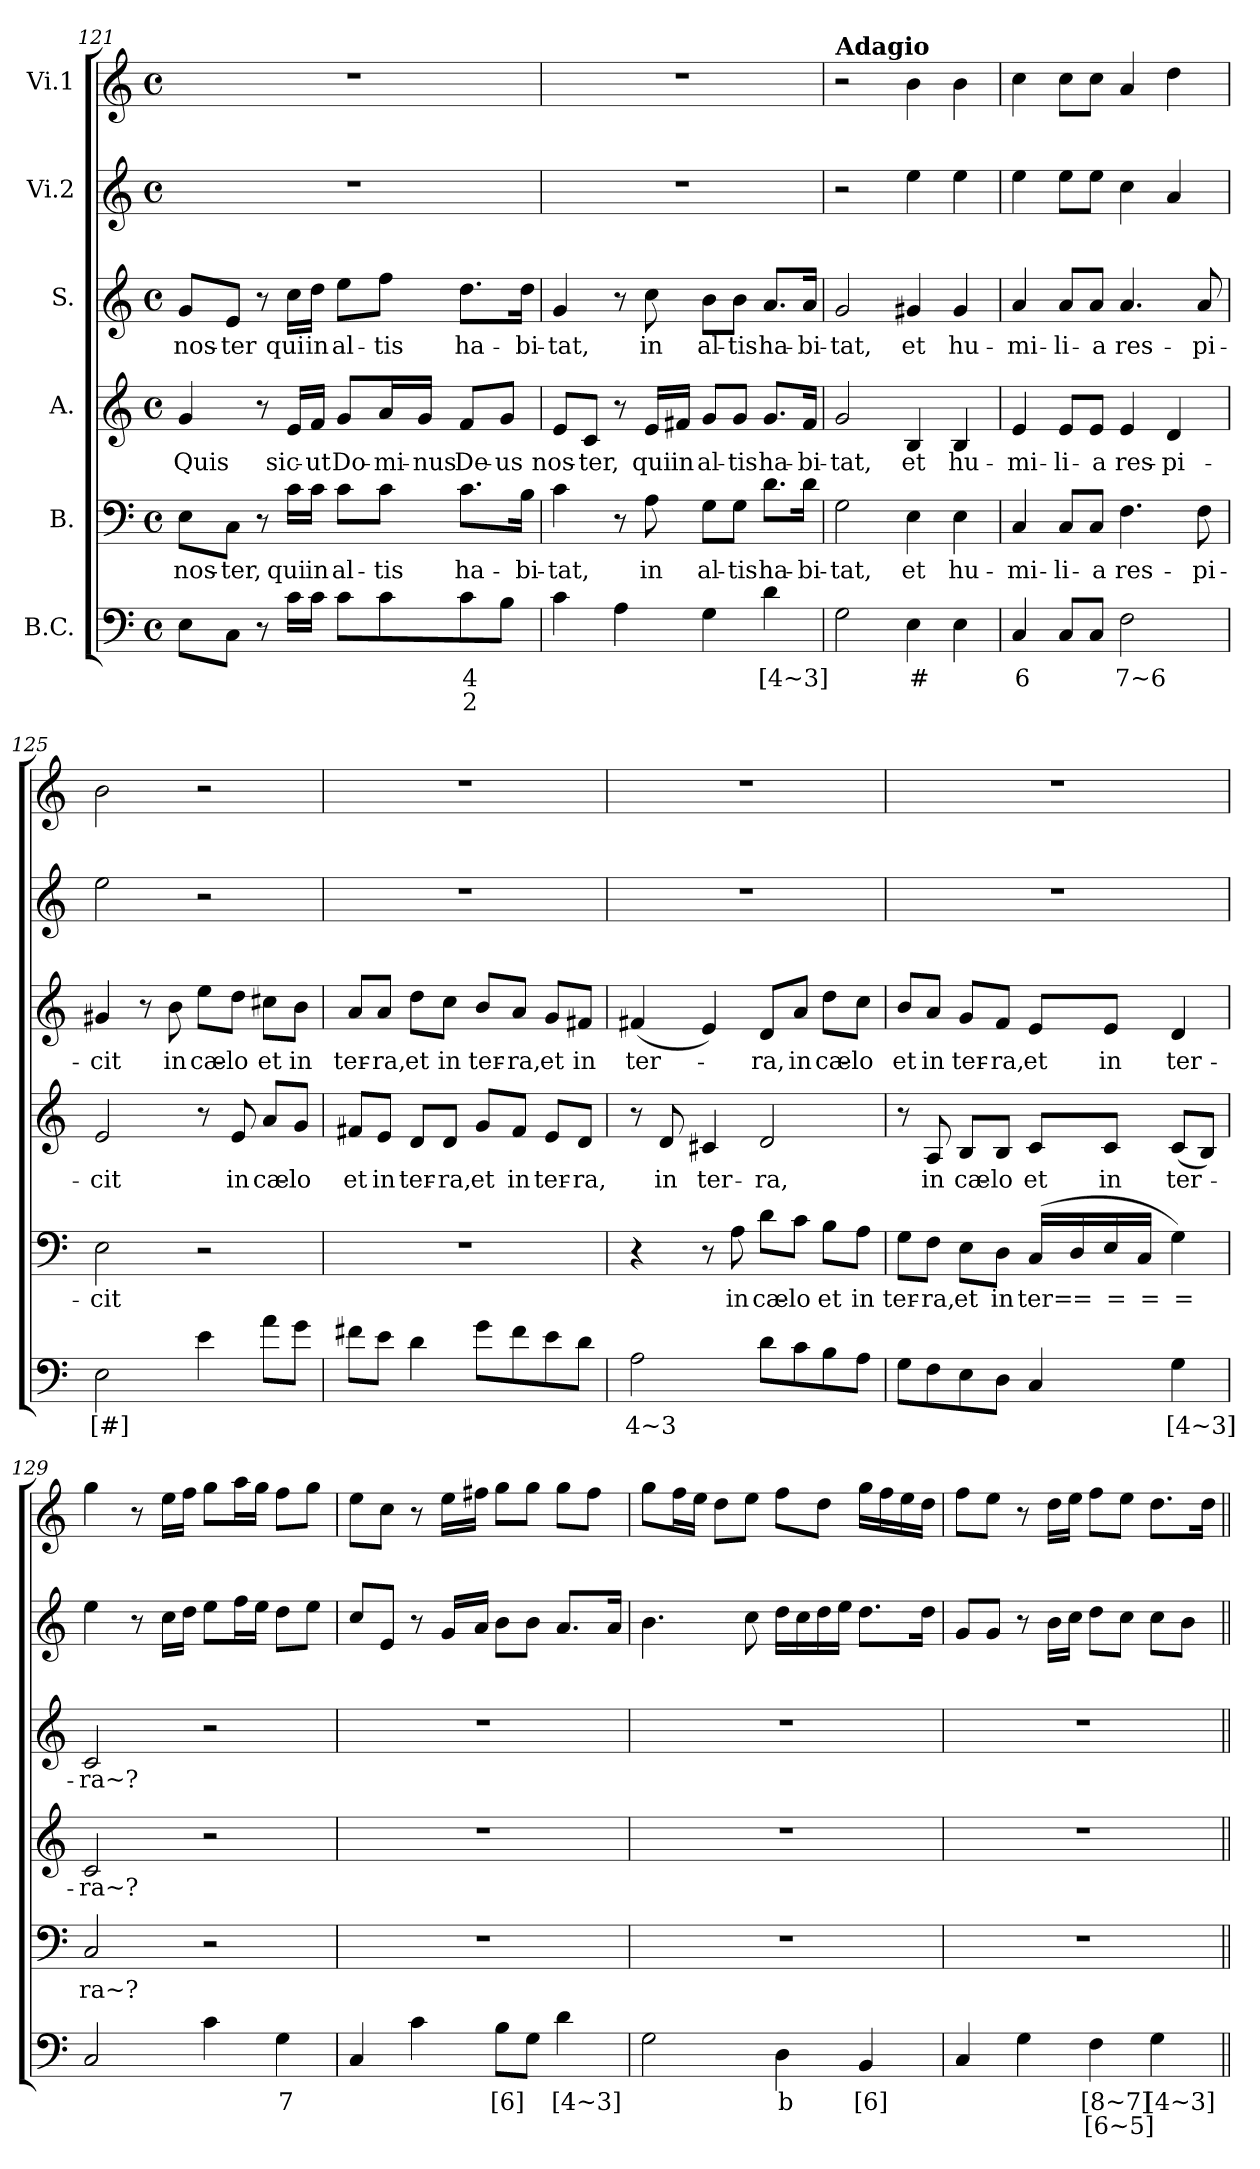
**kern	**text	**text	**kern	**text	**kern	**text	**kern	**text	**kern	**kern
*part6	*part6	*part6	*part5	*part5	*part4	*part4	*part3	*part3	*part2	*part1
*staff6	*staff6	*staff6	*staff5	*staff5	*staff4	*staff4	*staff3	*staff3	*staff2	*staff1
*I"B.C.	*	*	*I"B.	*	*I"A.	*	*I"S.	*	*I"Vi.2	*I"Vi.1
!!LO:LB:g=z
*clefF4	*	*	*clefF4	*	*clefG2	*	*clefG2	*	*clefG2	*clefG2
*k[]	*	*	*k[]	*	*k[]	*	*k[]	*	*k[]	*k[]
*C:	*	*	*C:	*	*C:	*	*C:	*	*C:	*C:
*M4/4	*	*	*M4/4	*	*M4/4	*	*M4/4	*	*M4/4	*M4/4
*met(c)	*	*	*met(c)	*	*met(c)	*	*met(c)	*	*met(c)	*met(c)
=121	=121	=121	=121	=121	=121	=121	=121	=121	=121	=121
!	!	!	!	!LO:LY:b	!	!LO:LY:b	!	!LO:LY:b	!	!
8E\L	.	.	8E\L	nos-	4g/	Quis	8g/L	nos-	1r	1r
!	!	!	!	!LO:LY:b	!	!	!	!LO:LY:b	!	!
8C\J	.	.	8C\J	-ter,	.	.	8e/J	-ter	.	.
8r	.	.	8r	.	8r	.	8r	.	.	.
!	!	!	!	!LO:LY:b	!	!LO:LY:b	!	!LO:LY:b	!	!
16c\LL	.	.	16c\LL	qui	16e/LL	sic-	16cc\LL	qui	.	.
!	!	!	!	!LO:LY:b	!	!LO:LY:b	!	!LO:LY:b	!	!
16c\JJ	.	.	16c\JJ	in	16f/JJ	-ut	16dd\JJ	in	.	.
!	!	!	!	!LO:LY:b	!	!LO:LY:b	!	!LO:LY:b	!	!
8c\L	.	.	8c\L	al-	8g/L	Do-	8ee\L	al-	.	.
!	!	!	!	!LO:LY:b	!	!LO:LY:b	!	!LO:LY:b	!	!
8c\	.	.	8c\J	-tis	16a/L	-mi-	8ff\J	-tis	.	.
!	!	!	!	!	!	!LO:LY:b	!	!	!	!
.	.	.	.	.	16g/JJ	-nus	.	.	.	.
!	!LO:LY:b	!LO:LY:b	!	!LO:LY:b	!	!LO:LY:b	!	!LO:LY:b	!	!
8c\	4	2	8.c\L	ha-	8f/L	De-	8.dd\L	ha-	.	.
!	!	!	!	!	!	!LO:LY:b	!	!	!	!
8B\J	.	.	.	.	8g/J	-us	.	.	.	.
!	!	!	!	!LO:LY:b	!	!	!	!LO:LY:b	!	!
.	.	.	16B\Jk	-bi-	.	.	16dd\Jk	-bi-	.	.
=122	=122	=122	=122	=122	=122	=122	=122	=122	=122	=122
!	!	!	!	!LO:LY:b	!	!LO:LY:b	!	!LO:LY:b	!	!
4c\	.	.	4c\	-tat,	8e/L	nos-	4g/	-tat,	1r	1r
!	!	!	!	!	!	!LO:LY:b	!	!	!	!
.	.	.	.	.	8c/J	-ter,	.	.	.	.
4A\	.	.	8r	.	8r	.	8r	.	.	.
!	!	!	!	!LO:LY:b	!	!LO:LY:b	!	!LO:LY:b	!	!
.	.	.	8A\	in	16e/LL	qui	8cc\	in	.	.
!	!	!	!	!	!	!LO:LY:b	!	!	!	!
.	.	.	.	.	16f#X/JJ	in	.	.	.	.
!	!	!	!	!LO:LY:b	!	!LO:LY:b	!	!LO:LY:b	!	!
4G\	.	.	8G\L	al-	8g/L	al-	8b\L	al-	.	.
!	!	!	!	!LO:LY:b	!	!LO:LY:b	!	!LO:LY:b	!	!
.	.	.	8G\J	-tis	8g/J	-tis	8b\J	-tis	.	.
!	!LO:LY:b	!	!	!LO:LY:b	!	!LO:LY:b	!	!LO:LY:b	!	!
4d\	[4~3]	.	8.d\L	ha-	8.g/L	ha-	8.a/L	ha-	.	.
!	!	!	!	!LO:LY:b	!	!LO:LY:b	!	!LO:LY:b	!	!
.	.	.	16d\Jk	-bi-	16f#/Jk	-bi-	16a/Jk	-bi-	.	.
!!LO:PB:g=z
=123	=123	=123	=123	=123	=123	=123	=123	=123	=123	=123
!	!	!	!	!	!	!	!	!	!	!LO:TX:a:B:t=Adagio
!	!	!	!	!LO:LY:b	!	!LO:LY:b	!	!LO:LY:b	!	!
2G\	.	.	2G\	-tat,	2g/	-tat,	2g/	-tat,	2r	2r
!	!LO:LY:b	!	!	!LO:LY:b	!	!LO:LY:b	!	!LO:LY:b	!	!
4E\	#	.	4E\	et	4B/	et	4g#X/	et	4ee\	4b\
!	!	!	!	!LO:LY:b	!	!LO:LY:b	!	!LO:LY:b	!	!
4E\	.	.	4E\	hu-	4B/	hu-	4g#/	hu-	4ee\	4b\
=124	=124	=124	=124	=124	=124	=124	=124	=124	=124	=124
!	!LO:LY:b	!	!	!LO:LY:b	!	!LO:LY:b	!	!LO:LY:b	!	!
4C/	6	.	4C/	-mi-	4e/	-mi-	4a/	-mi-	4ee\	4cc\
!	!	!	!	!LO:LY:b	!	!LO:LY:b	!	!LO:LY:b	!	!
8C/L	.	.	8C/L	-li-	8e/L	-li-	8a/L	-li-	8ee\L	8cc\L
!	!	!	!	!LO:LY:b	!	!LO:LY:b	!	!LO:LY:b	!	!
8C/J	.	.	8C/J	-a	8e/J	-a	8a/J	-a	8ee\J	8cc\J
!	!LO:LY:b	!	!	!LO:LY:b	!	!LO:LY:b	!	!LO:LY:b	!	!
2F\	7~6	.	4.F\	res-	4e/	res-	4.a/	res-	4cc\	4a/
!	!	!	!	!	!	!LO:LY:b	!	!	!	!
.	.	.	.	.	4d/	-pi-	.	.	4a/	4dd\
!	!	!	!	!LO:LY:b	!	!	!	!LO:LY:b	!	!
.	.	.	8F\	-pi-	.	.	8a/	-pi-	.	.
=125	=125	=125	=125	=125	=125	=125	=125	=125	=125	=125
!	!LO:LY:b	!	!	!LO:LY:b	!	!LO:LY:b	!	!LO:LY:b	!	!
2E\	[#]	.	2E\	-cit	2e/	-cit	4g#X/	-cit	2ee\	2b\
.	.	.	.	.	.	.	8r	.	.	.
!	!	!	!	!	!	!	!	!LO:LY:b	!	!
.	.	.	.	.	.	.	8b\	in	.	.
!	!	!	!	!	!	!	!	!LO:LY:b	!	!
4e\	.	.	2r	.	8r	.	8ee\L	cæ-	2r	2r
!	!	!	!	!	!	!LO:LY:b	!	!LO:LY:b	!	!
.	.	.	.	.	8e/	in	8dd\J	-lo	.	.
!	!	!	!	!	!	!LO:LY:b	!	!LO:LY:b	!	!
8a\L	.	.	.	.	8a/L	cæ-	8cc#X\L	et	.	.
!	!	!	!	!	!	!LO:LY:b	!	!LO:LY:b	!	!
8g\J	.	.	.	.	8g/J	-lo	8b\J	in	.	.
!!LO:LB:g=z
=126	=126	=126	=126	=126	=126	=126	=126	=126	=126	=126
!	!	!	!	!	!	!LO:LY:b	!	!LO:LY:b	!	!
8f#X\L	.	.	1r	.	8f#X/L	et	8a/L	ter-	1r	1r
!	!	!	!	!	!	!LO:LY:b	!	!LO:LY:b	!	!
8e\J	.	.	.	.	8e/J	in	8a/J	-ra,	.	.
!	!	!	!	!	!	!LO:LY:b	!	!LO:LY:b	!	!
4d\	.	.	.	.	8d/L	ter-	8dd\L	et	.	.
!	!	!	!	!	!	!LO:LY:b	!	!LO:LY:b	!	!
.	.	.	.	.	8d/J	-ra,	8cc\J	in	.	.
!	!	!	!	!	!	!LO:LY:b	!	!LO:LY:b	!	!
8g\L	.	.	.	.	8g/L	et	8b/L	ter-	.	.
!	!	!	!	!	!	!LO:LY:b	!	!LO:LY:b	!	!
8f#\	.	.	.	.	8f#/J	in	8a/J	-ra,	.	.
!	!	!	!	!	!	!LO:LY:b	!	!LO:LY:b	!	!
8e\	.	.	.	.	8e/L	ter-	8g/L	et	.	.
!	!	!	!	!	!	!LO:LY:b	!	!LO:LY:b	!	!
8d\J	.	.	.	.	8d/J	-ra,	8f#X/J	in	.	.
=127	=127	=127	=127	=127	=127	=127	=127	=127	=127	=127
!	!LO:LY:b	!	!	!	!	!	!	!LO:LY:b	!	!
2A\	4~3	.	4r	.	8r	.	(<4f#X/	ter-	1r	1r
!	!	!	!	!	!	!LO:LY:b	!	!	!	!
.	.	.	.	.	8d/	in	.	.	.	.
!	!	!	!	!	!	!LO:LY:b	!	!	!	!
.	.	.	8r	.	4c#X/	ter-	4e/)	.	.	.
!	!	!	!	!LO:LY:b	!	!	!	!	!	!
.	.	.	8A\	in	.	.	.	.	.	.
!	!	!	!	!LO:LY:b	!	!LO:LY:b	!	!LO:LY:b	!	!
8d\L	.	.	8d\L	cæ-	2d/	-ra,	8d/L	-ra,	.	.
!	!	!	!	!LO:LY:b	!	!	!	!LO:LY:b	!	!
8c\	.	.	8c\J	-lo	.	.	8a/J	in	.	.
!	!	!	!	!LO:LY:b	!	!	!	!LO:LY:b	!	!
8B\	.	.	8B\L	et	.	.	8dd\L	cæ-	.	.
!	!	!	!	!LO:LY:b	!	!	!	!LO:LY:b	!	!
8A\J	.	.	8A\J	in	.	.	8cc\J	-lo	.	.
=128	=128	=128	=128	=128	=128	=128	=128	=128	=128	=128
!	!	!	!	!LO:LY:b	!	!	!	!LO:LY:b	!	!
8G\L	.	.	8G\L	ter-	8r	.	8b/L	et	1r	1r
!	!	!	!	!LO:LY:b	!	!LO:LY:b	!	!LO:LY:b	!	!
8F\	.	.	8F\J	-ra,	8A/	in	8a/J	in	.	.
!	!	!	!	!LO:LY:b	!	!LO:LY:b	!	!LO:LY:b	!	!
8E\	.	.	8E\L	et	8B/L	cæ-	8g/L	ter-	.	.
!	!	!	!	!LO:LY:b	!	!LO:LY:b	!	!LO:LY:b	!	!
8D\J	.	.	8D\J	in	8B/J	-lo	8f/J	-ra,	.	.
!	!	!	!	!LO:LY:b	!	!LO:LY:b	!	!LO:LY:b	!	!
4C/	.	.	(>16C/LL	ter=	8c/L	et	8e/L	et	.	.
!	!	!	!	!LO:LY:b	!	!	!	!	!	!
.	.	.	16D/	=	.	.	.	.	.	.
!	!	!	!	!LO:LY:b	!	!LO:LY:b	!	!LO:LY:b	!	!
.	.	.	16E/	=	8c/J	in	8e/J	in	.	.
!	!	!	!	!LO:LY:b	!	!	!	!	!	!
.	.	.	16C/JJ	=	.	.	.	.	.	.
!	!LO:LY:b	!	!	!LO:LY:b	!	!LO:LY:b	!	!LO:LY:b	!	!
4G\	[4~3]	.	4G\)	=	(<8c/L	ter-	4d/	ter-	.	.
.	.	.	.	.	8B/J)	.	.	.	.	.
!!LO:PB:g=z
=129	=129	=129	=129	=129	=129	=129	=129	=129	=129	=129
!	!	!	!	!LO:LY:b	!	!LO:LY:b	!	!LO:LY:b	!	!
2C/	.	.	2C/	ra~?	2c/	-ra~?	2c/	-ra~?	4ee\	4gg\
.	.	.	.	.	.	.	.	.	8r	8r
.	.	.	.	.	.	.	.	.	16cc\LL	16ee\LL
.	.	.	.	.	.	.	.	.	16dd\JJ	16ff\JJ
4c\	.	.	2r	.	2r	.	2r	.	8ee\L	8gg\L
.	.	.	.	.	.	.	.	.	16ff\L	16aa\L
.	.	.	.	.	.	.	.	.	16ee\JJ	16gg\JJ
!	!LO:LY:b	!	!	!	!	!	!	!	!	!
4G\	7	.	.	.	.	.	.	.	8dd\L	8ff\L
.	.	.	.	.	.	.	.	.	8ee\J	8gg\J
=130	=130	=130	=130	=130	=130	=130	=130	=130	=130	=130
4C/	.	.	1r	.	1r	.	1r	.	8cc/L	8ee\L
.	.	.	.	.	.	.	.	.	8e/J	8cc\J
4c\	.	.	.	.	.	.	.	.	8r	8r
.	.	.	.	.	.	.	.	.	16g/LL	16ee\LL
.	.	.	.	.	.	.	.	.	16a/JJ	16ff#X\JJ
!	!LO:LY:b	!	!	!	!	!	!	!	!	!
8B\L	[6]	.	.	.	.	.	.	.	8b\L	8gg\L
8G\J	.	.	.	.	.	.	.	.	8b\J	8gg\J
!	!LO:LY:b	!	!	!	!	!	!	!	!	!
4d\	[4~3]	.	.	.	.	.	.	.	8.a/L	8gg\L
.	.	.	.	.	.	.	.	.	.	8ff#\J
.	.	.	.	.	.	.	.	.	16a/Jk	.
=131	=131	=131	=131	=131	=131	=131	=131	=131	=131	=131
2G\	.	.	1r	.	1r	.	1r	.	4.b\	8gg\L
.	.	.	.	.	.	.	.	.	.	16ff\L
.	.	.	.	.	.	.	.	.	.	16ee\JJ
.	.	.	.	.	.	.	.	.	.	8dd\L
.	.	.	.	.	.	.	.	.	8cc\	8ee\J
!	!LO:LY:b	!	!	!	!	!	!	!	!	!
4D\	b	.	.	.	.	.	.	.	16dd\LL	8ff\L
.	.	.	.	.	.	.	.	.	16cc\	.
.	.	.	.	.	.	.	.	.	16dd\	8dd\J
.	.	.	.	.	.	.	.	.	16ee\JJ	.
!	!LO:LY:b	!	!	!	!	!	!	!	!	!
4BB/	[6]	.	.	.	.	.	.	.	8.dd\L	16gg\LL
.	.	.	.	.	.	.	.	.	.	16ff\
.	.	.	.	.	.	.	.	.	.	16ee\
.	.	.	.	.	.	.	.	.	16dd\Jk	16dd\JJ
=132	=132	=132	=132	=132	=132	=132	=132	=132	=132	=132
4C/	.	.	1r	.	1r	.	1r	.	8g/L	8ff\L
.	.	.	.	.	.	.	.	.	8g/J	8ee\J
4G\	.	.	.	.	.	.	.	.	8r	8r
.	.	.	.	.	.	.	.	.	16b\LL	16dd\LL
.	.	.	.	.	.	.	.	.	16cc\JJ	16ee\JJ
!	!LO:LY:b	!LO:LY:b	!	!	!	!	!	!	!	!
4F\	[8~7]	[6~5]	.	.	.	.	.	.	8dd\L	8ff\L
.	.	.	.	.	.	.	.	.	8cc\J	8ee\J
!	!LO:LY:b	!	!	!	!	!	!	!	!	!
4G\	[4~3]	.	.	.	.	.	.	.	8cc\L	8.dd\L
.	.	.	.	.	.	.	.	.	8b\J	.
.	.	.	.	.	.	.	.	.	.	16dd\Jk
=||	=||	=||	=||	=||	=||	=||	=||	=||	=||	=||
*-	*-	*-	*-	*-	*-	*-	*-	*-	*-	*-
